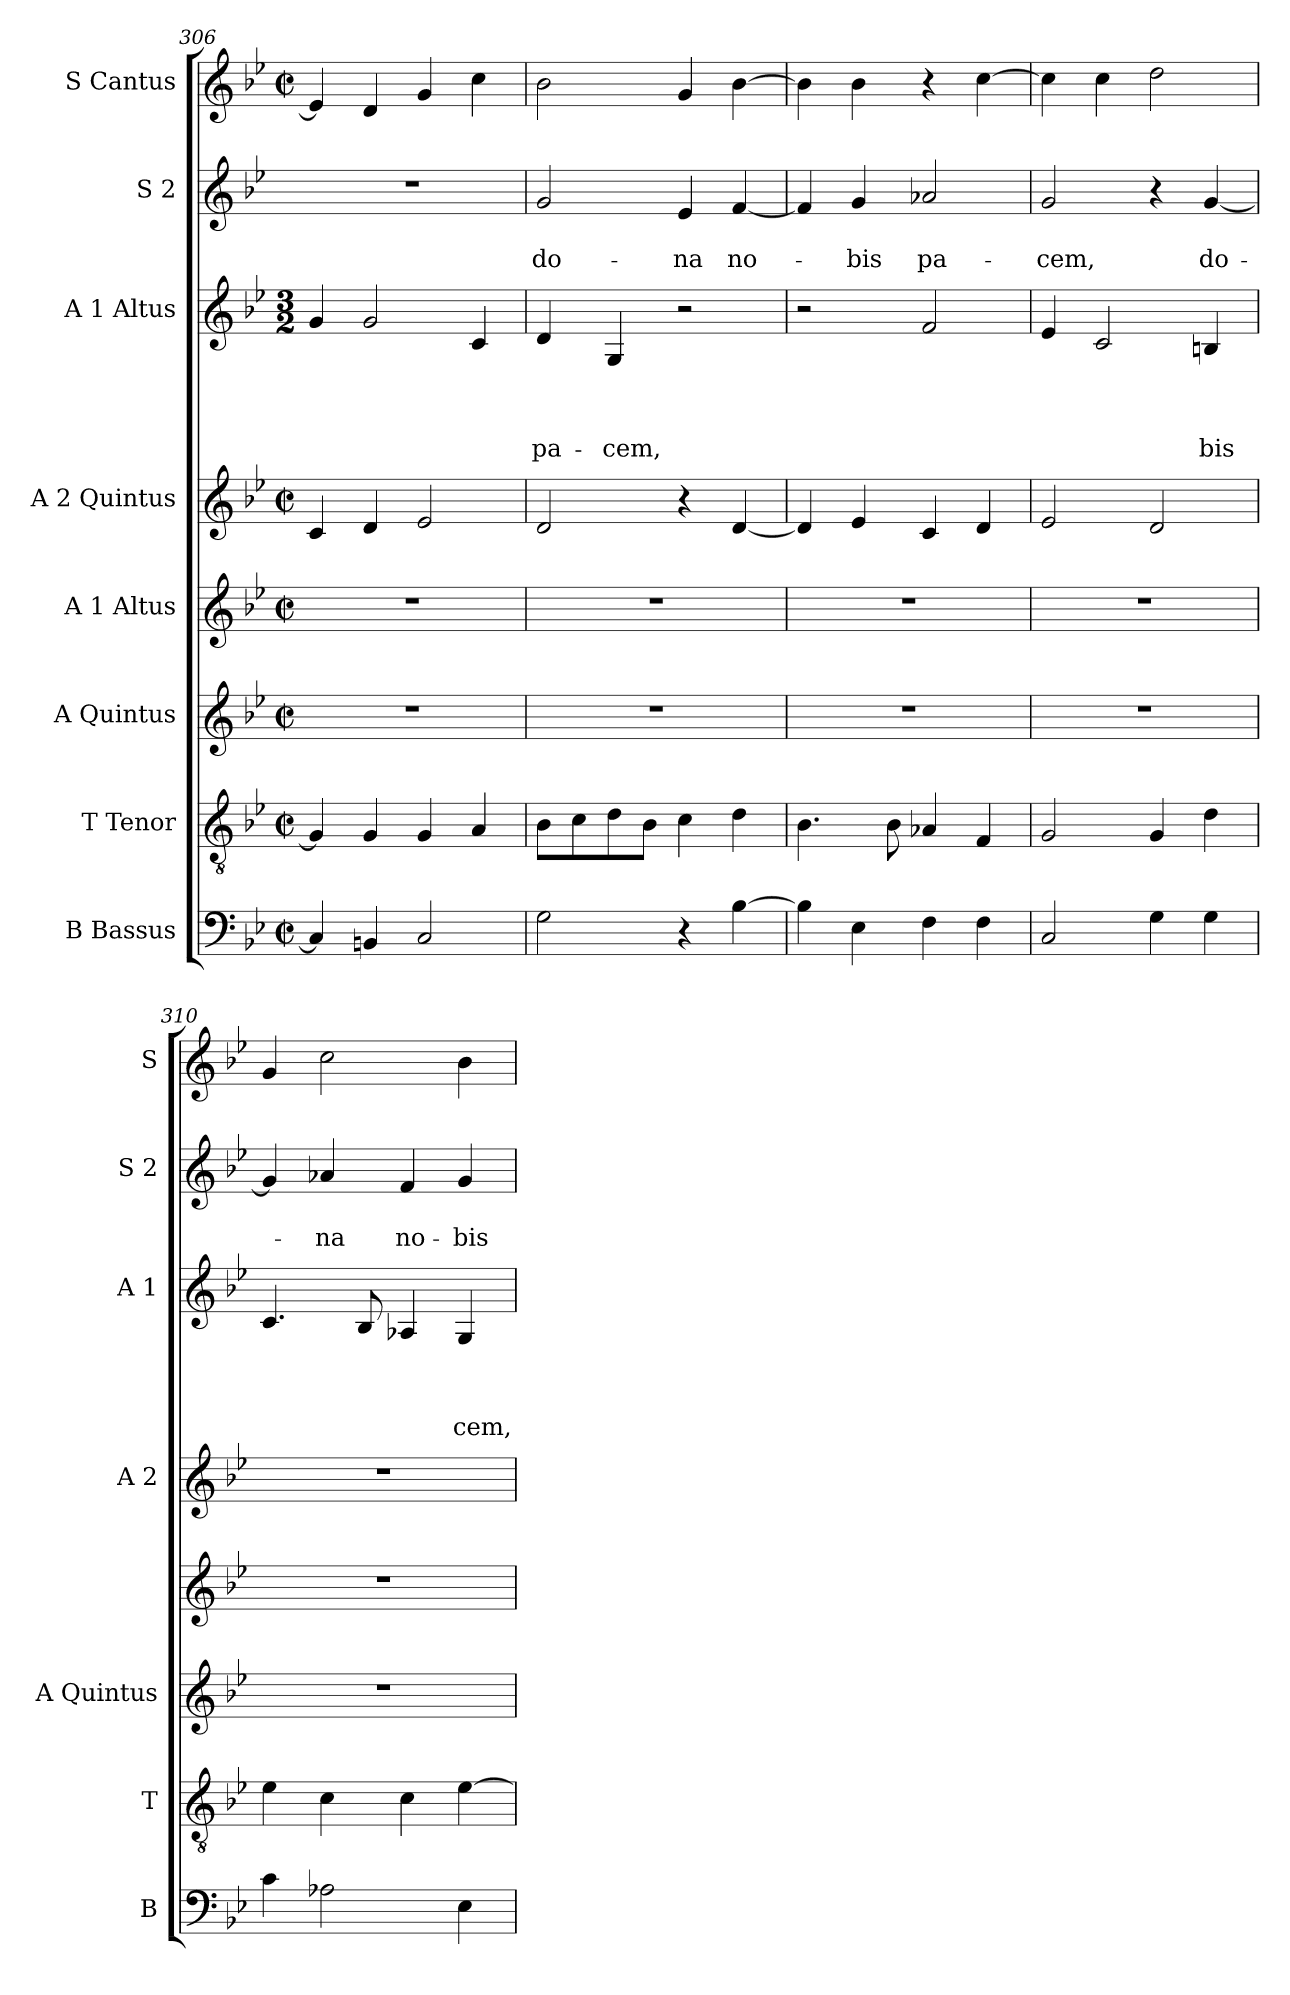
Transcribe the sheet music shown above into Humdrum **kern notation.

**kern	**kern	**kern	**kern	**kern	**kern	**text	**text	**text	**text	**kern	**text	**text	**kern
*part8	*part7	*part6	*part5	*part4	*part3	*part3	*part3	*part3	*part3	*part2	*part2	*part2	*part1
*staff8	*staff7	*staff6	*staff5	*staff4	*staff3	*staff3	*staff3	*staff3	*staff3	*staff2	*staff2	*staff2	*staff1
*I"B Bassus	*I"T Tenor	*I"A Quintus	*I"A 1 Altus	*I"A 2 Quintus	*I"A 1 Altus	*	*	*	*	*I"S 2	*	*	*I"S Cantus
*I'B	*I'T	*I'A Quintus	*	*I'A 2	*I'A 1	*	*	*	*	*I'S 2	*	*	*I'S
!!LO:LB:g=z
*clefF4	*clefGv2	*clefG2	*clefG2	*clefG2	*clefG2	*	*	*	*	*clefG2	*	*	*clefG2
*k[b-e-]	*k[b-e-]	*k[b-e-]	*k[b-e-]	*k[b-e-]	*k[b-e-]	*	*	*	*	*k[b-e-]	*	*	*k[b-e-]
*B-:	*B-:	*B-:	*B-:	*B-:	*B-:	*	*	*	*	*B-:	*	*	*B-:
*M2/2	*M2/2	*M2/2	*M2/2	*M2/2	*M3/2	*	*	*	*	*	*	*	*M2/2
*met(c|)	*met(c|)	*met(c|)	*met(c|)	*met(c|)	*	*	*	*	*	*	*	*	*met(c|)
=306	=306	=306	=306	=306	=306	=306	=306	=306	=306	=306	=306	=306	=306
4C/]	4G/]	1r	1r	4c/	4g/	.	.	.	.	1r	.	.	4e-/]
4BBn/	4G/	.	.	4d/	2g/	.	.	.	.	.	.	.	4d/
2C/	4G/	.	.	2e-/	.	.	.	.	.	.	.	.	4g/
.	4A/	.	.	.	4c/	.	.	.	.	.	.	.	4cc\
=307	=307	=307	=307	=307	=307	=307	=307	=307	=307	=307	=307	=307	=307
!	!	!	!	!	!	!	!	!	!LO:LY:b	!	!	!LO:LY:b	!
2G\	8B-\L	1r	1r	2d/	4d/	.	.	.	-pa-	2g/	.	do-	2b-\
.	8c\	.	.	.	.	.	.	.	.	.	.	.	.
!	!	!	!	!	!	!	!	!	!LO:LY:b	!	!	!	!
.	8d\	.	.	.	4G/	.	.	.	-cem,	.	.	.	.
.	8B-\J	.	.	.	.	.	.	.	.	.	.	.	.
!	!	!	!	!	!	!	!	!	!	!	!	!LO:LY:b	!
4r	4c\	.	.	4r	2r	.	.	.	.	4e-/	.	-na	4g/
!	!	!	!	!	!	!	!	!	!	!	!	!LO:LY:b	!
[>4B-\	4d\	.	.	[<4d/	.	.	.	.	.	[<4f/	.	no-	[>4b-\
=308	=308	=308	=308	=308	=308	=308	=308	=308	=308	=308	=308	=308	=308
4B-\]	4.B-\	1r	1r	4d/]	2r	.	.	.	.	4f/]	.	.	4b-\]
!	!	!	!	!	!	!	!	!	!	!	!	!LO:LY:b	!
4E-\	.	.	.	4e-/	.	.	.	.	.	4g/	.	-bis	4b-\
.	8B-\	.	.	.	.	.	.	.	.	.	.	.	.
!	!	!	!	!	!	!	!	!	!	!	!	!LO:LY:b	!
4F\	4A-X/	.	.	4c/	2f/	.	.	.	.	2a-X/	.	pa-	4r
4F\	4F/	.	.	4d/	.	.	.	.	.	.	.	.	[>4cc\
=309	=309	=309	=309	=309	=309	=309	=309	=309	=309	=309	=309	=309	=309
!	!	!	!	!	!	!	!	!	!	!	!	!LO:LY:b	!
2C/	2G/	1r	1r	2e-/	4e-/	.	.	.	.	2g/	.	-cem,	4cc\]
.	.	.	.	.	2c/	.	.	.	.	.	.	.	4cc\
4G\	4G/	.	.	2d/	.	.	.	.	.	4r	.	.	2dd\
!	!	!	!	!	!	!	!	!	!LO:LY:b	!	!	!LO:LY:b	!
4G\	4d\	.	.	.	4Bn/	.	.	.	bis	[<4g/	.	do-	.
=310	=310	=310	=310	=310	=310	=310	=310	=310	=310	=310	=310	=310	=310
4c\	4e-\	1r	1r	1r	4.c/	.	.	.	.	4g/]	.	.	4g/
!	!	!	!	!	!	!	!	!	!	!	!	!LO:LY:b	!
2A-X\	4c\	.	.	.	.	.	.	.	.	4a-X/	.	-na	2cc\
.	.	.	.	.	8B-/	.	.	.	.	.	.	.	.
!	!	!	!	!	!	!	!	!	!	!	!	!LO:LY:b	!
.	4c\	.	.	.	4A-X/	.	.	.	.	4f/	.	no-	.
!	!	!	!	!	!	!	!	!	!LO:LY:b	!	!	!LO:LY:b	!
4E-\	[>4e-\	.	.	.	4G/	.	.	.	cem,	4g/	.	-bis	4b-\
=	=	=	=	=	=	=	=	=	=	=	=	=	=
*-	*-	*-	*-	*-	*-	*-	*-	*-	*-	*-	*-	*-	*-
